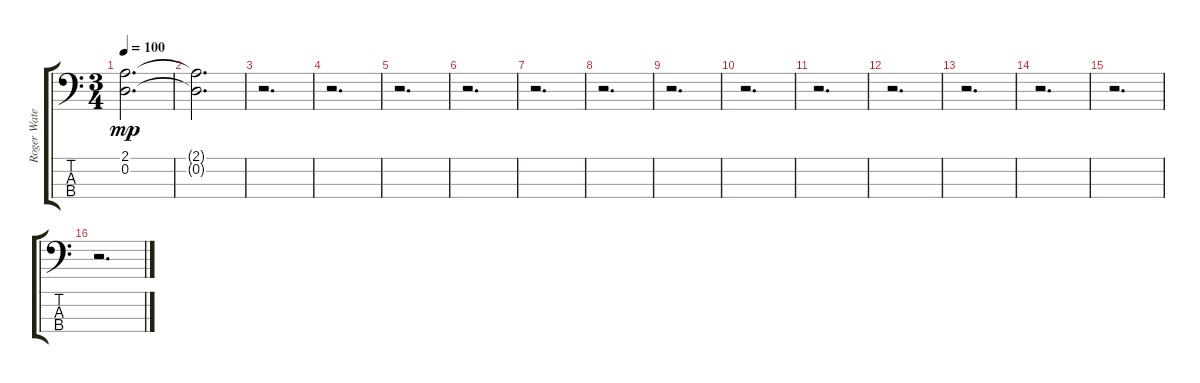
\track ("Roger Waters" "Roger Wate") {instrument electricbasspick}
\staff {score tabs}
\tuning (G2 D2 A1 E1) {hide}
\ts (3 4)
\tempo 100
\clef f4
\ks c
(2.1{t} 0.2{t}).2{d dy mp} |
(2.1{t} 0.2{t}).2{d} |
r.2{d} |
r.2{d} |
r.2{d} |
r.2{d} |
r.2{d} |
r.2{d} |
r.2{d} |
r.2{d} |
r.2{d} |
r.2{d} |
r.2{d} |
r.2{d} |
r.2{d} |
r.2{d}
